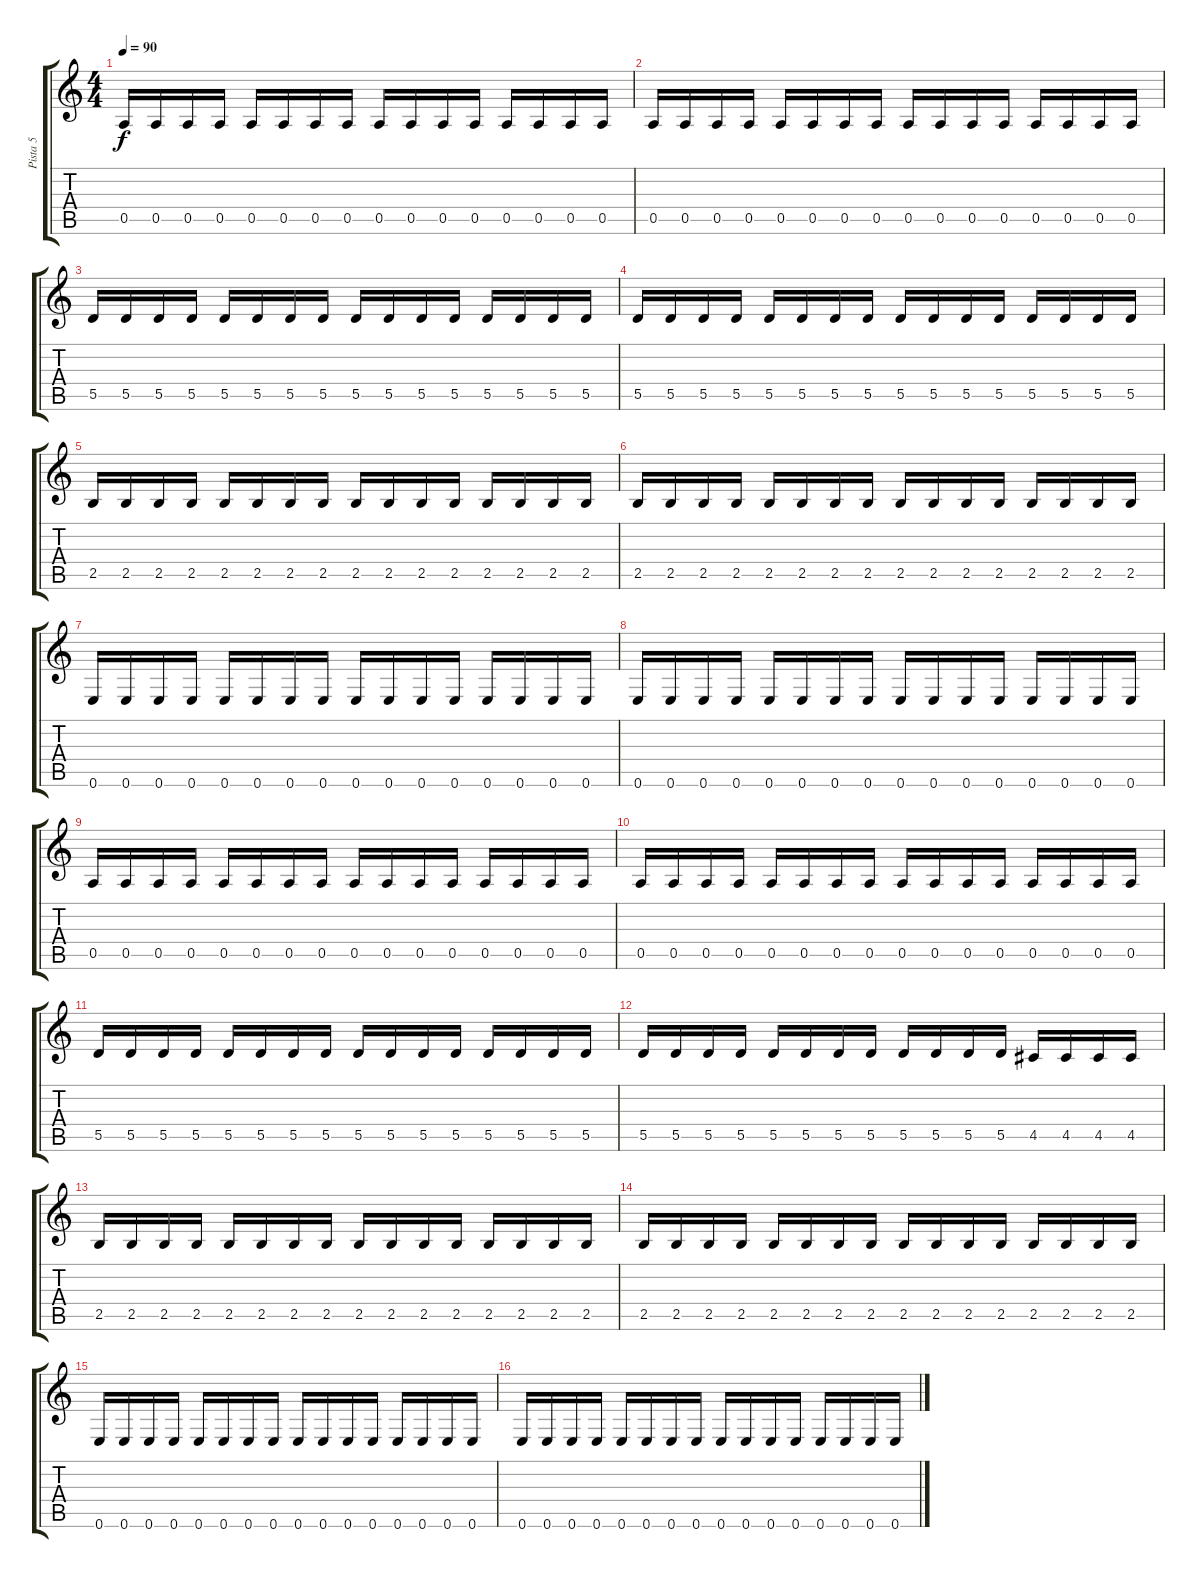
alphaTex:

\track ("Pista 5" "Pista 5") {instrument electricbasspick}
\staff {score tabs}
\tuning (E4 B3 G3 D3 A2 E2) {hide}
\ts (4 4)
\tempo 90
\clef g2
\ks c
0.5.16{dy f} 0.5.16 0.5.16 0.5.16 0.5.16 0.5.16 0.5.16 0.5.16 0.5.16 0.5.16 0.5.16 0.5.16 0.5.16 0.5.16 0.5.16 0.5.16 |
0.5.16 0.5.16 0.5.16 0.5.16 0.5.16 0.5.16 0.5.16 0.5.16 0.5.16 0.5.16 0.5.16 0.5.16 0.5.16 0.5.16 0.5.16 0.5.16 |
5.5.16 5.5.16 5.5.16 5.5.16 5.5.16 5.5.16 5.5.16 5.5.16 5.5.16 5.5.16 5.5.16 5.5.16 5.5.16 5.5.16 5.5.16 5.5.16 |
5.5.16 5.5.16 5.5.16 5.5.16 5.5.16 5.5.16 5.5.16 5.5.16 5.5.16 5.5.16 5.5.16 5.5.16 5.5.16 5.5.16 5.5.16 5.5.16 |
2.5.16 2.5.16 2.5.16 2.5.16 2.5.16 2.5.16 2.5.16 2.5.16 2.5.16 2.5.16 2.5.16 2.5.16 2.5.16 2.5.16 2.5.16 2.5.16 |
2.5.16 2.5.16 2.5.16 2.5.16 2.5.16 2.5.16 2.5.16 2.5.16 2.5.16 2.5.16 2.5.16 2.5.16 2.5.16 2.5.16 2.5.16 2.5.16 |
0.6.16 0.6.16 0.6.16 0.6.16 0.6.16 0.6.16 0.6.16 0.6.16 0.6.16 0.6.16 0.6.16 0.6.16 0.6.16 0.6.16 0.6.16 0.6.16 |
0.6.16 0.6.16 0.6.16 0.6.16 0.6.16 0.6.16 0.6.16 0.6.16 0.6.16 0.6.16 0.6.16 0.6.16 0.6.16 0.6.16 0.6.16 0.6.16 |
0.5.16 0.5.16 0.5.16 0.5.16 0.5.16 0.5.16 0.5.16 0.5.16 0.5.16 0.5.16 0.5.16 0.5.16 0.5.16 0.5.16 0.5.16 0.5.16 |
0.5.16 0.5.16 0.5.16 0.5.16 0.5.16 0.5.16 0.5.16 0.5.16 0.5.16 0.5.16 0.5.16 0.5.16 0.5.16 0.5.16 0.5.16 0.5.16 |
5.5.16 5.5.16 5.5.16 5.5.16 5.5.16 5.5.16 5.5.16 5.5.16 5.5.16 5.5.16 5.5.16 5.5.16 5.5.16 5.5.16 5.5.16 5.5.16 |
5.5.16 5.5.16 5.5.16 5.5.16 5.5.16 5.5.16 5.5.16 5.5.16 5.5.16 5.5.16 5.5.16 5.5.16 4.5.16 4.5.16 4.5.16 4.5.16 |
2.5.16 2.5.16 2.5.16 2.5.16 2.5.16 2.5.16 2.5.16 2.5.16 2.5.16 2.5.16 2.5.16 2.5.16 2.5.16 2.5.16 2.5.16 2.5.16 |
2.5.16 2.5.16 2.5.16 2.5.16 2.5.16 2.5.16 2.5.16 2.5.16 2.5.16 2.5.16 2.5.16 2.5.16 2.5.16 2.5.16 2.5.16 2.5.16 |
0.6.16 0.6.16 0.6.16 0.6.16 0.6.16 0.6.16 0.6.16 0.6.16 0.6.16 0.6.16 0.6.16 0.6.16 0.6.16 0.6.16 0.6.16 0.6.16 |
0.6.16 0.6.16 0.6.16 0.6.16 0.6.16 0.6.16 0.6.16 0.6.16 0.6.16 0.6.16 0.6.16 0.6.16 0.6.16 0.6.16 0.6.16 0.6.16
